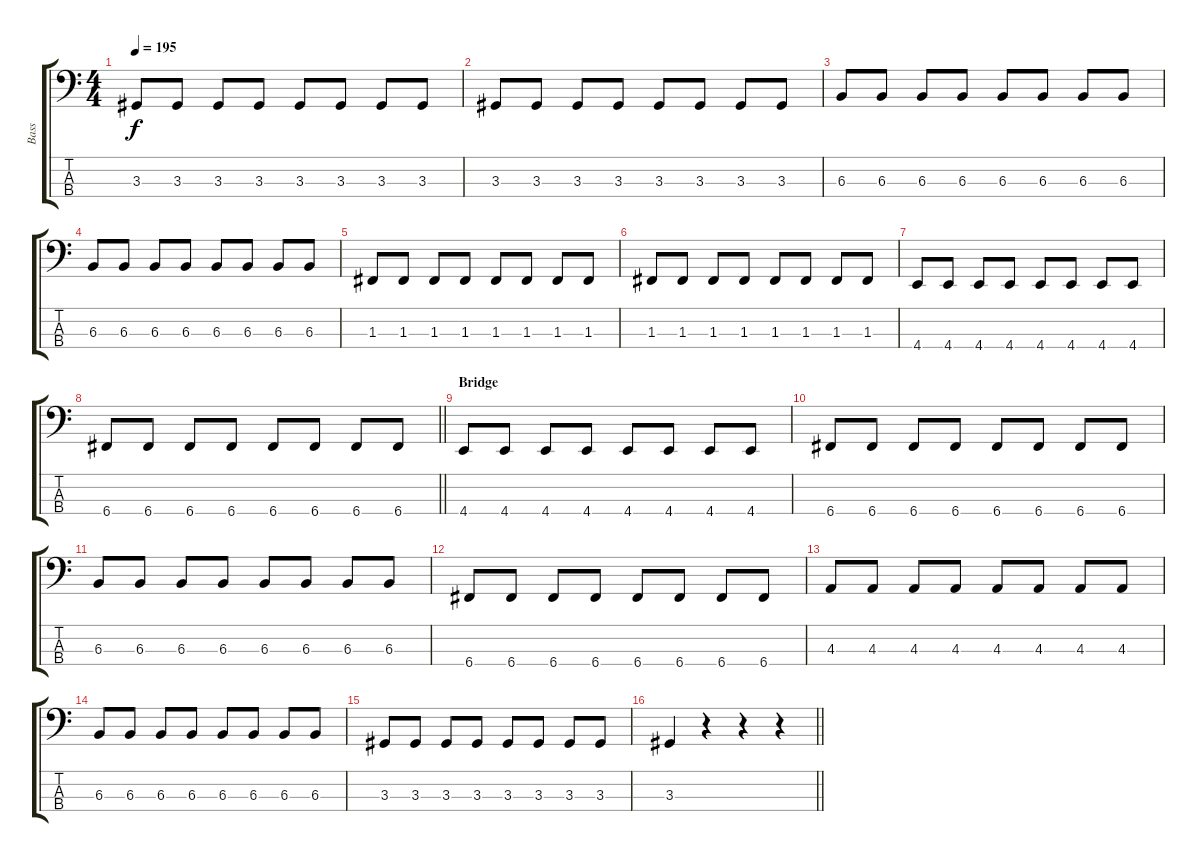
\track ("Bass" "Bass") {instrument electricbasspick}
\staff {score tabs}
\tuning (Eb2 Bb1 F1 C1) {hide}
\ts (4 4)
\tempo 195
\clef f4
\ks c
3.3.8{dy f} 3.3.8 3.3.8 3.3.8 3.3.8 3.3.8 3.3.8 3.3.8 |
3.3.8 3.3.8 3.3.8 3.3.8 3.3.8 3.3.8 3.3.8 3.3.8 |
6.3.8 6.3.8 6.3.8 6.3.8 6.3.8 6.3.8 6.3.8 6.3.8 |
6.3.8 6.3.8 6.3.8 6.3.8 6.3.8 6.3.8 6.3.8 6.3.8 |
1.3.8 1.3.8 1.3.8 1.3.8 1.3.8 1.3.8 1.3.8 1.3.8 |
1.3.8 1.3.8 1.3.8 1.3.8 1.3.8 1.3.8 1.3.8 1.3.8 |
4.4.8 4.4.8 4.4.8 4.4.8 4.4.8 4.4.8 4.4.8 4.4.8 |
\barLineRight lightlight
6.4.8 6.4.8 6.4.8 6.4.8 6.4.8 6.4.8 6.4.8 6.4.8 |
\section ("" "Bridge")
4.4.8 4.4.8 4.4.8 4.4.8 4.4.8 4.4.8 4.4.8 4.4.8 |
6.4.8 6.4.8 6.4.8 6.4.8 6.4.8 6.4.8 6.4.8 6.4.8 |
6.3.8 6.3.8 6.3.8 6.3.8 6.3.8 6.3.8 6.3.8 6.3.8 |
6.4.8 6.4.8 6.4.8 6.4.8 6.4.8 6.4.8 6.4.8 6.4.8 |
4.3.8 4.3.8 4.3.8 4.3.8 4.3.8 4.3.8 4.3.8 4.3.8 |
6.3.8 6.3.8 6.3.8 6.3.8 6.3.8 6.3.8 6.3.8 6.3.8 |
3.3.8 3.3.8 3.3.8 3.3.8 3.3.8 3.3.8 3.3.8 3.3.8 |
\barLineRight lightlight
3.3.4 r.4 r.4 r.4
